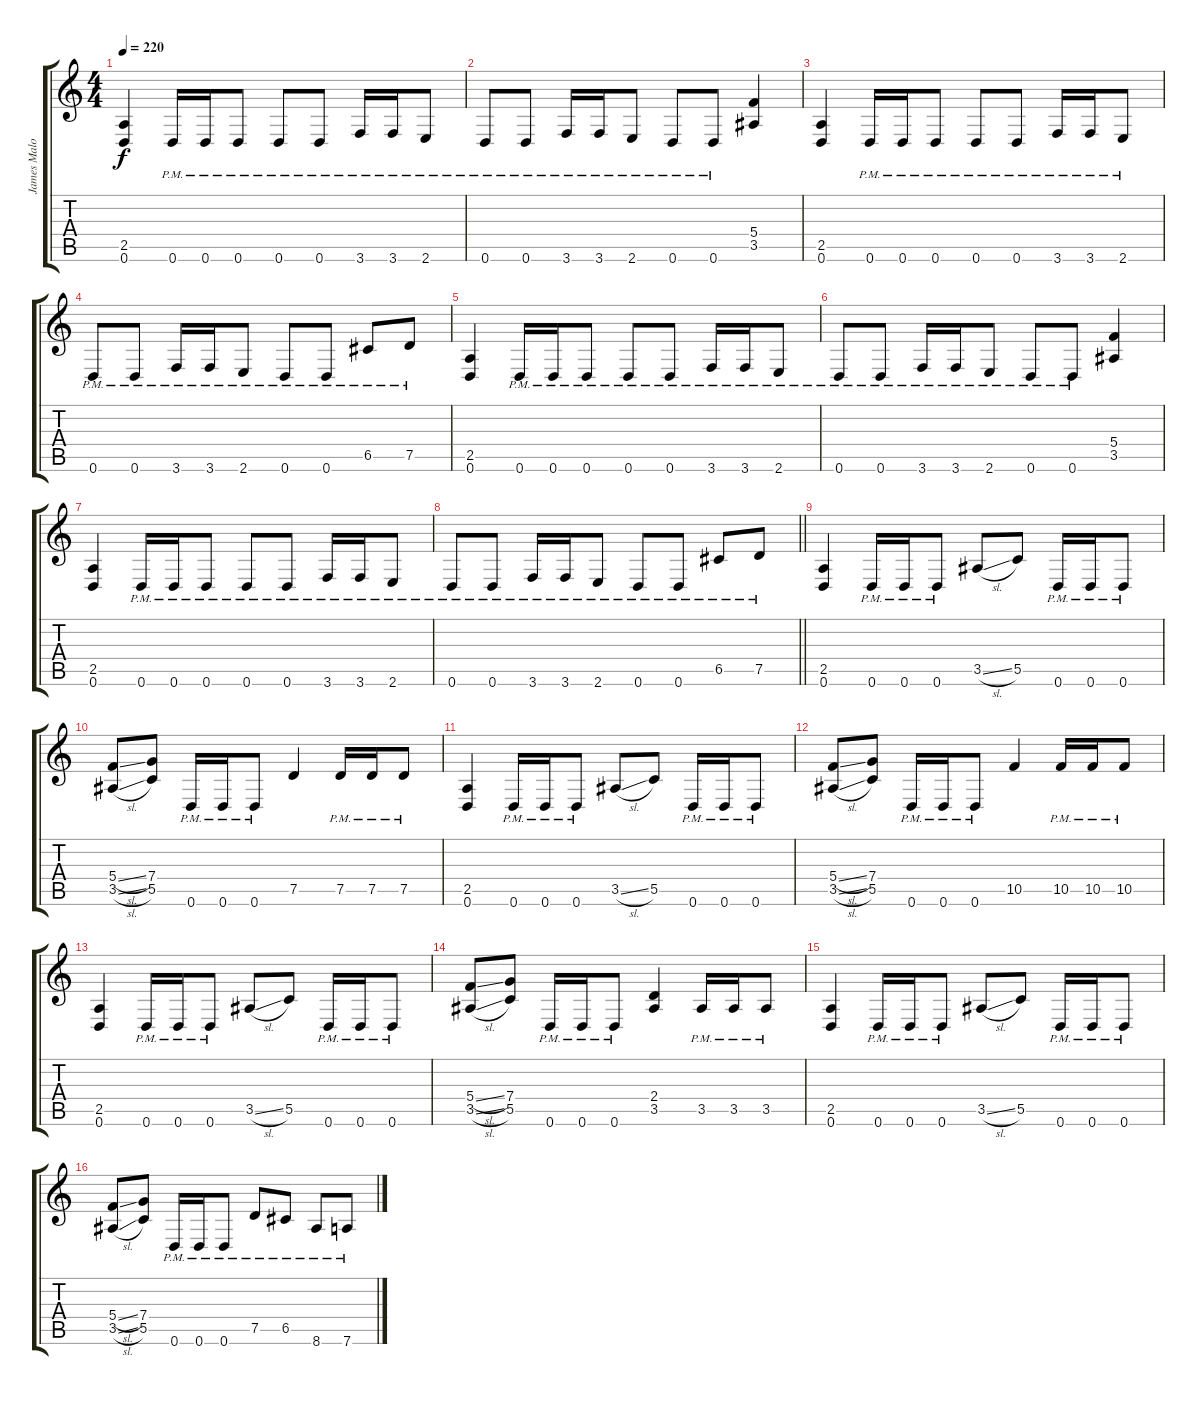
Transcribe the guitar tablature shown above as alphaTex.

\track ("James Malone Rhythm" "James Malo") {instrument distortionguitar}
\staff {score tabs}
\tuning (D4 A3 F3 C3 G2 D2) {hide}
\ts (4 4)
\tempo 220
\clef g2
\ks c
(2.5 0.6).4{dy f} 0.6{pm}.16 0.6{pm}.16 0.6{pm}.8 0.6{pm}.8 0.6{pm}.8 3.6{pm}.16 3.6{pm}.16 2.6{pm}.8 |
0.6{pm}.8 0.6{pm}.8 3.6{pm}.16 3.6{pm}.16 2.6{pm}.8 0.6{pm}.8 0.6{pm}.8 (5.4 3.5).4 |
(2.5 0.6).4 0.6{pm}.16 0.6{pm}.16 0.6{pm}.8 0.6{pm}.8 0.6{pm}.8 3.6{pm}.16 3.6{pm}.16 2.6{pm}.8 |
0.6{pm}.8 0.6{pm}.8 3.6{pm}.16 3.6{pm}.16 2.6{pm}.8 0.6{pm}.8 0.6{pm}.8 6.5{pm}.8 7.5{pm}.8 |
(2.5 0.6).4 0.6{pm}.16 0.6{pm}.16 0.6{pm}.8 0.6{pm}.8 0.6{pm}.8 3.6{pm}.16 3.6{pm}.16 2.6{pm}.8 |
0.6{pm}.8 0.6{pm}.8 3.6{pm}.16 3.6{pm}.16 2.6{pm}.8 0.6{pm}.8 0.6{pm}.8 (5.4 3.5).4 |
(2.5 0.6).4 0.6{pm}.16 0.6{pm}.16 0.6{pm}.8 0.6{pm}.8 0.6{pm}.8 3.6{pm}.16 3.6{pm}.16 2.6{pm}.8 |
\barLineRight lightlight
0.6{pm}.8 0.6{pm}.8 3.6{pm}.16 3.6{pm}.16 2.6{pm}.8 0.6{pm}.8 0.6{pm}.8 6.5{pm}.8 7.5{pm}.8 |
(2.5 0.6).4 0.6{pm}.16 0.6{pm}.16 0.6{pm}.8 3.5{sl}.8 5.5.8 0.6{pm}.16 0.6{pm}.16 0.6{pm}.8 |
(5.4{sl} 3.5{sl}).8 (7.4 5.5).8 0.6{pm}.16 0.6{pm}.16 0.6{pm}.8 7.5.4 7.5{pm}.16 7.5{pm}.16 7.5{pm}.8 |
(2.5 0.6).4 0.6{pm}.16 0.6{pm}.16 0.6{pm}.8 3.5{sl}.8 5.5.8 0.6{pm}.16 0.6{pm}.16 0.6{pm}.8 |
(5.4{sl} 3.5{sl}).8 (7.4 5.5).8 0.6{pm}.16 0.6{pm}.16 0.6{pm}.8 10.5.4 10.5{pm}.16 10.5{pm}.16 10.5{pm}.8 |
(2.5 0.6).4 0.6{pm}.16 0.6{pm}.16 0.6{pm}.8 3.5{sl}.8 5.5.8 0.6{pm}.16 0.6{pm}.16 0.6{pm}.8 |
(5.4{sl} 3.5{sl}).8 (7.4 5.5).8 0.6{pm}.16 0.6{pm}.16 0.6{pm}.8 (2.4 3.5).4 3.5{pm}.16 3.5{pm}.16 3.5{pm}.8 |
(2.5 0.6).4 0.6{pm}.16 0.6{pm}.16 0.6{pm}.8 3.5{sl}.8 5.5.8 0.6{pm}.16 0.6{pm}.16 0.6{pm}.8 |
(5.4{sl} 3.5{sl}).8 (7.4 5.5).8 0.6{pm}.16 0.6{pm}.16 0.6{pm}.8 7.5{pm}.8 6.5{pm}.8 8.6{pm}.8 7.6{pm}.8
